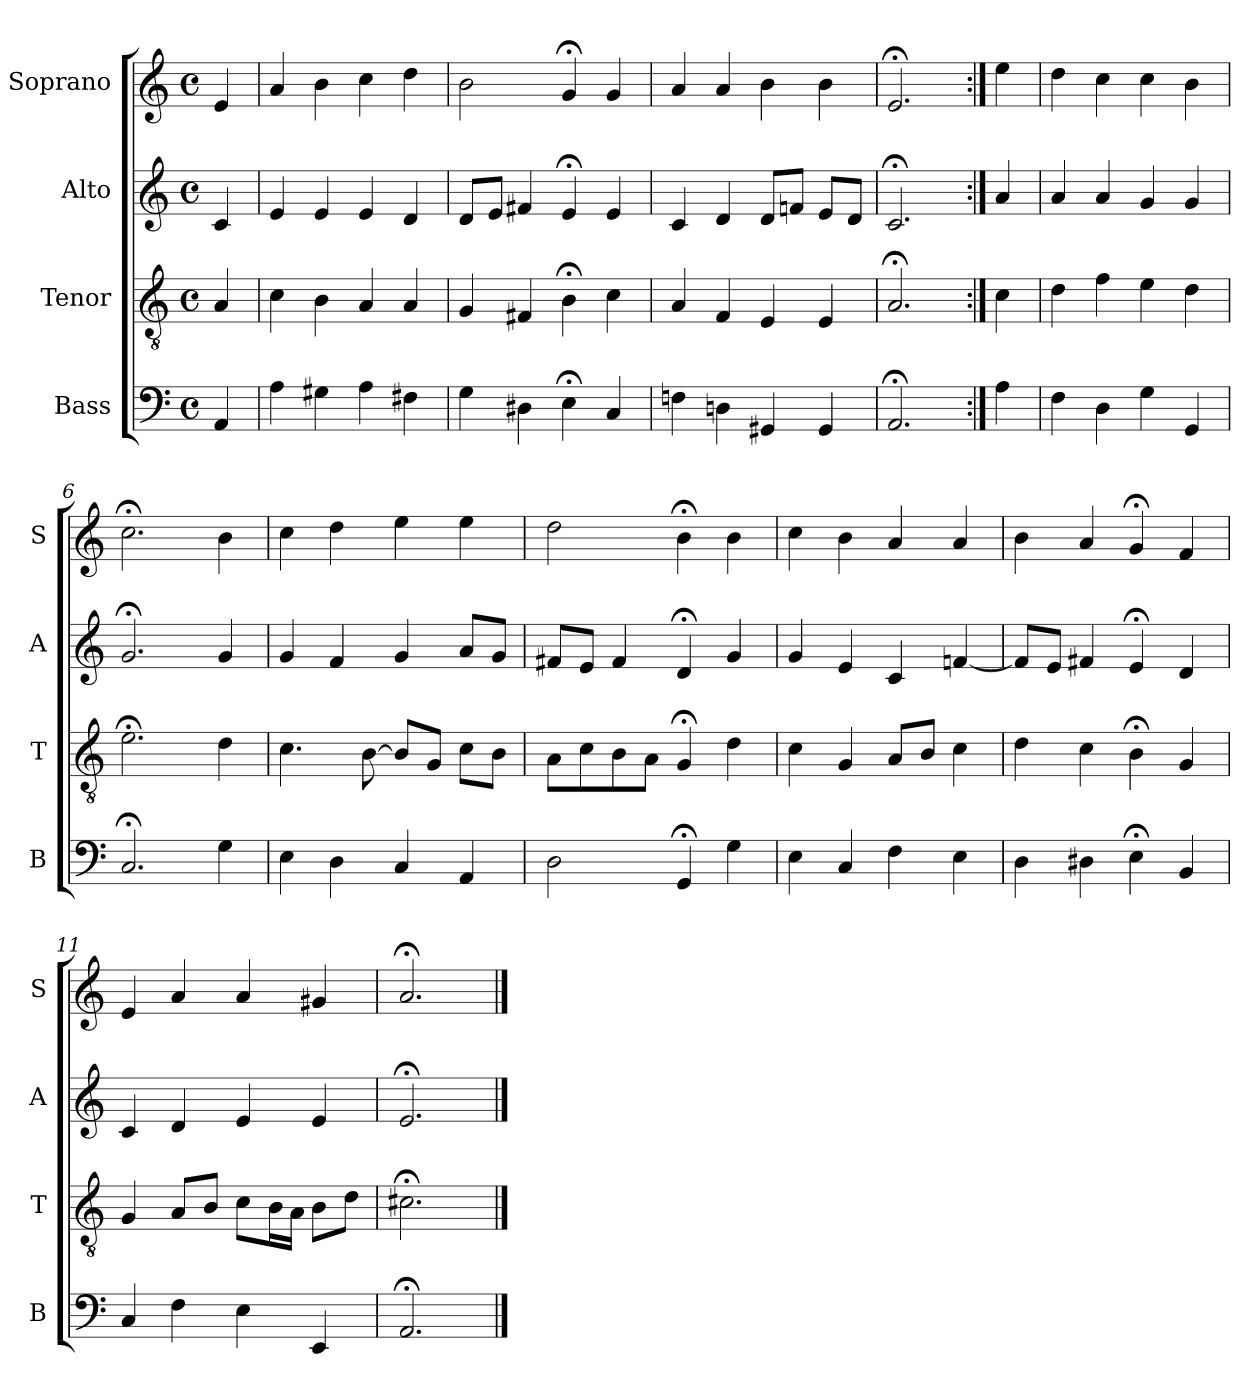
**kern	**kern	**kern	**kern
*part4	*part3	*part2	*part1
*staff4	*staff3	*staff2	*staff1
*I"Bass	*I"Tenor	*I"Alto	*I"Soprano
*I'B	*I'T	*I'A	*I'S
*clefF4	*clefGv2	*clefG2	*clefG2
*k[]	*k[]	*k[]	*k[]
*a:	*a:	*a:	*a:
*M4/4	*M4/4	*M4/4	*M4/4
*met(c)	*met(c)	*met(c)	*met(c)
*MM100	*MM100	*MM100	*MM100
=	=	=	=
4AA	4A	4c	4e
=1	=1	=1	=1
4A	4c	4e	4a
4G#X	4B	4e	4b
4A	4A	4e	4cc
4F#X	4A	4d	4dd
=2	=2	=2	=2
4G	4G	8dL	2b
.	.	8eJ	.
4D#X	4F#X	4f#X	.
4E;<	4B;<	4e;<	4g;<
4C	4c	4e	4g
=3	=3	=3	=3
4Fn	4A	4c	4a
4Dn	4F	4d	4a
4GG#X	4Ei	8dL	4bi
.	.	8fnJ	.
4GG#	4Ei	8eL	4bi
.	.	8dJ	.
=4	=4	=4	=4
2.AA;<	2.A;<i	2.c;<	2.e;<i
=:|!	=:|!	=:|!	=:|!
4A	4c	4a	4ee
=5	=5	=5	=5
4F	4d	4a	4dd
4D	4f	4a	4cc
4G	4e	4g	4cc
4GG	4d	4g	4b
=6	=6	=6	=6
2.C;<	2.e;<	2.g;<	2.cc;<
4G	4d	4g	4b
=7	=7	=7	=7
4E	4.c	4g	4cc
4D	.	4f	4dd
.	[8B	.	.
4C	8BL]	4g	4ee
.	8GJ	.	.
4AA	8cL	8aL	4ee
.	8BJ	8gJ	.
=8	=8	=8	=8
2D	8AL	8f#XL	2dd
.	8c	8eJ	.
.	8B	4f#	.
.	8AJ	.	.
4GG;<	4G;<	4d;<	4b;<
4G	4d	4g	4b
=9	=9	=9	=9
4E	4c	4g	4cc
4C	4G	4e	4b
4F	8AL	4c	4a
.	8BJ	.	.
4E	4c	[4fn	4a
=10	=10	=10	=10
4D	4d	8fL]	4b
.	.	8eJ	.
4D#X	4c	4f#X	4a
4E;<	4B;<	4e;<	4g;<
4BB	4G	4d	4f
=11	=11	=11	=11
4C	4G	4c	4e
4F	8AL	4d	4a
.	8BJ	.	.
4E	8cL	4e	4a
.	16BL	.	.
.	16AJJ	.	.
4EE	8BL	4e	4g#X
.	8dJ	.	.
=12	=12	=12	=12
2.AA;<	2.c#X;<	2.e;<	2.a;<
==	==	==	==
*-	*-	*-	*-
